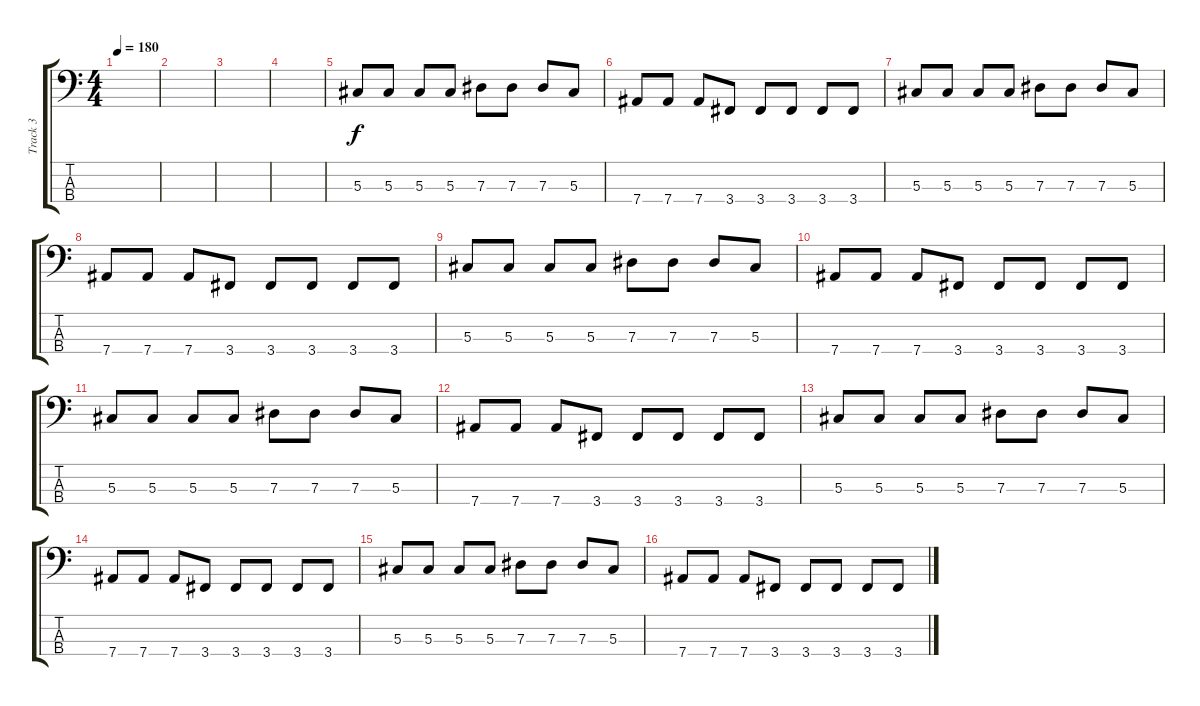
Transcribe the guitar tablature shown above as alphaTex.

\track ("Track 3" "Track 3") {instrument acousticguitarnylon}
\staff {score tabs}
\tuning (Gb2 Db2 Ab1 Eb1) {hide}
\ts (4 4)
\tempo 180
\clef f4
\ks c
|
|
|
|
5.3.8 5.3.8 5.3.8 5.3.8 7.3.8 7.3.8 7.3.8 5.3.8 |
7.4.8 7.4.8 7.4.8 3.4.8 3.4.8 3.4.8 3.4.8 3.4.8 |
5.3.8 5.3.8 5.3.8 5.3.8 7.3.8 7.3.8 7.3.8 5.3.8 |
7.4.8 7.4.8 7.4.8 3.4.8 3.4.8 3.4.8 3.4.8 3.4.8 |
5.3.8 5.3.8 5.3.8 5.3.8 7.3.8 7.3.8 7.3.8 5.3.8 |
7.4.8 7.4.8 7.4.8 3.4.8 3.4.8 3.4.8 3.4.8 3.4.8 |
5.3.8 5.3.8 5.3.8 5.3.8 7.3.8 7.3.8 7.3.8 5.3.8 |
7.4.8 7.4.8 7.4.8 3.4.8 3.4.8 3.4.8 3.4.8 3.4.8 |
5.3.8 5.3.8 5.3.8 5.3.8 7.3.8 7.3.8 7.3.8 5.3.8 |
7.4.8 7.4.8 7.4.8 3.4.8 3.4.8 3.4.8 3.4.8 3.4.8 |
5.3.8 5.3.8 5.3.8 5.3.8 7.3.8 7.3.8 7.3.8 5.3.8 |
7.4.8 7.4.8 7.4.8 3.4.8 3.4.8 3.4.8 3.4.8 3.4.8
